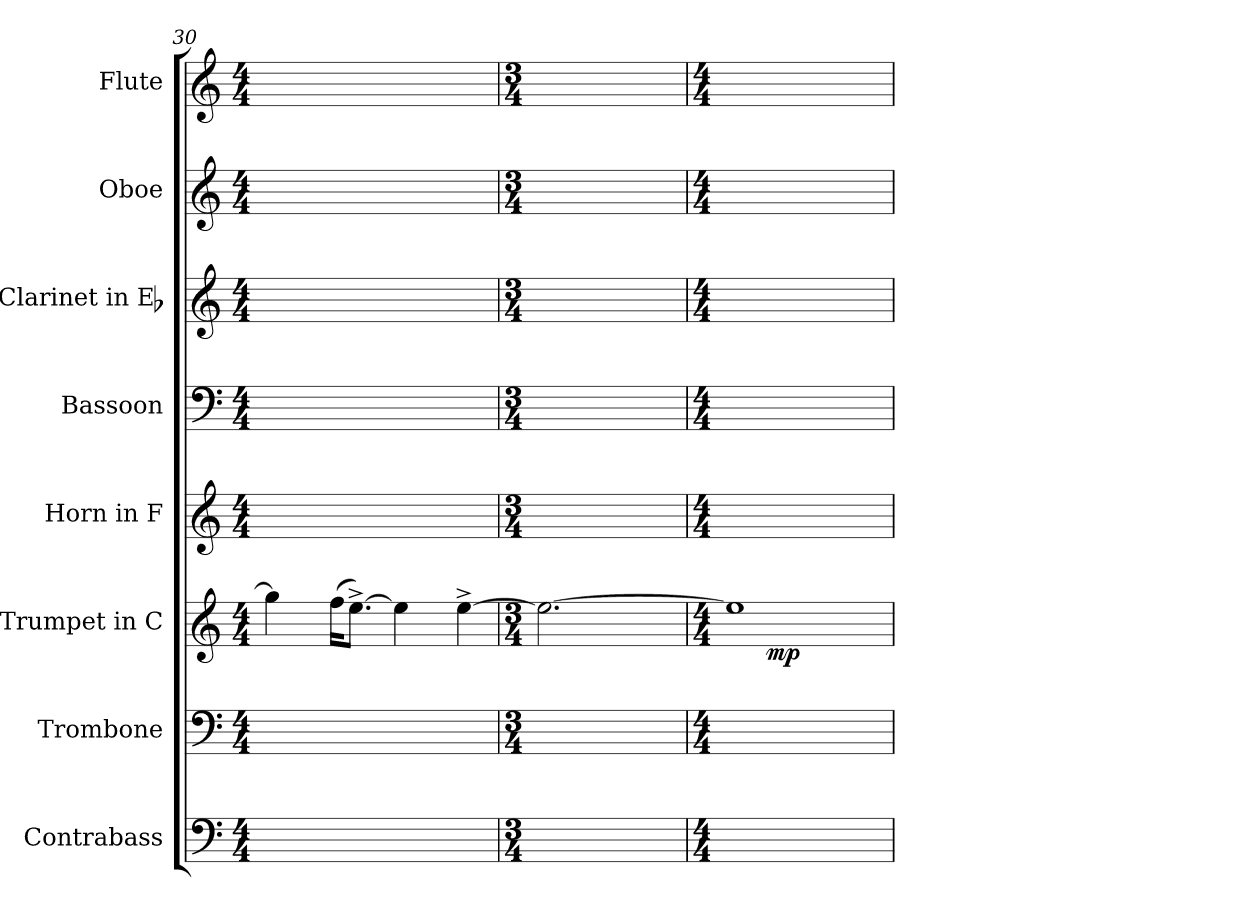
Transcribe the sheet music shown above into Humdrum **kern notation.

**kern	**kern	**kern	**dynam	**kern	**kern	**kern	**kern	**kern
*part8	*part7	*part6	*part6	*part5	*part4	*part3	*part2	*part1
*staff8	*staff7	*staff6	*staff6	*staff5	*staff4	*staff3	*staff2	*staff1
*I"Contrabass	*I"Trombone	*I"Trumpet in C	*	*I"Horn in F	*I"Bassoon	*I"Clarinet in Eb	*I"Oboe	*I"Flute
*I'Cb.	*I'Tbn.	*	*	*I'Hn.	*I'Bsn.	*	*I'Ob.	*I'Fl.
*clefF4	*clefF4	*clefG2	*	*clefG2	*clefF4	*clefG2	*clefG2	*clefG2
*ITrd7c12	*	*	*	*ITrd4c7	*	*ITrd-2c-3	*	*
*k[]	*k[]	*k[]	*	*	*k[]	*	*k[]	*k[]
*M4/4	*M4/4	*M4/4	*	*M4/4	*M4/4	*M4/4	*M4/4	*M4/4
=30	=30	=30	=30	=30	=30	=30	=30	=30
12ryy	12ryy	4gg]	.	12ryy	12ryy	12ryy	12ryy	12ryy
12ryy	12ryy	.	.	12ryy	12ryy	12ryy	12ryy	12ryy
12ryy	12ryy	.	.	12ryy	12ryy	12ryy	12ryy	12ryy
8ryy	8ryy	(16ffKL	.	8ryy	8ryy	8ryy	8ryy	8ryy
.	.	[8.ee^J)	.	.	.	.	.	.
8ryy	8ryy	.	.	8ryy	8ryy	8ryy	8ryy	8ryy
8ryy	8ryy	4ee]	.	8ryy	8ryy	8ryy	8ryy	8ryy
16ryy	16ryy	.	.	16ryy	16ryy	16ryy	16ryy	16ryy
16ryy	16ryy	.	.	16ryy	16ryy	16ryy	16ryy	16ryy
4ryy	4ryy	[4ee^	.	4ryy	4ryy	4ryy	4ryy	4ryy
=31	=31	=31	=31	=31	=31	=31	=31	=31
*M3/4	*M3/4	*M3/4	*	*M3/4	*M3/4	*M3/4	*M3/4	*M3/4
8ryy	8ryy	2.ee_	.	8ryy	8ryy	8ryy	8ryy	8ryy
8ryy	8ryy	.	.	8ryy	8ryy	8ryy	8ryy	8ryy
4ryy	4ryy	.	.	4ryy	4ryy	4ryy	4ryy	4ryy
8ryy	8ryy	.	.	8ryy	8ryy	8ryy	8ryy	8ryy
8ryy	8ryy	.	.	8ryy	8ryy	8ryy	8ryy	8ryy
=32	=32	=32	=32	=32	=32	=32	=32	=32
*M4/4	*M4/4	*M4/4	*	*M4/4	*M4/4	*M4/4	*M4/4	*M4/4
*	*	*^	*	*	*	*	*	*
4ryy	4ryy	1ee]	4ryy	.	4ryy	4ryy	4ryy	4ryy	4ryy
16ryy	16ryy	.	2.ryy	mp	16ryy	16ryy	16ryy	16ryy	16ryy
16ryy	16ryy	.	.	.	16ryy	16ryy	16ryy	16ryy	16ryy
8ryy	8ryy	.	.	.	8ryy	8ryy	8ryy	8ryy	8ryy
2ryy	2ryy	.	.	.	2ryy	2ryy	2ryy	2ryy	2ryy
*	*	*v	*v	*	*	*	*	*	*
=	=	=	=	=	=	=	=	=
*-	*-	*-	*-	*-	*-	*-	*-	*-
